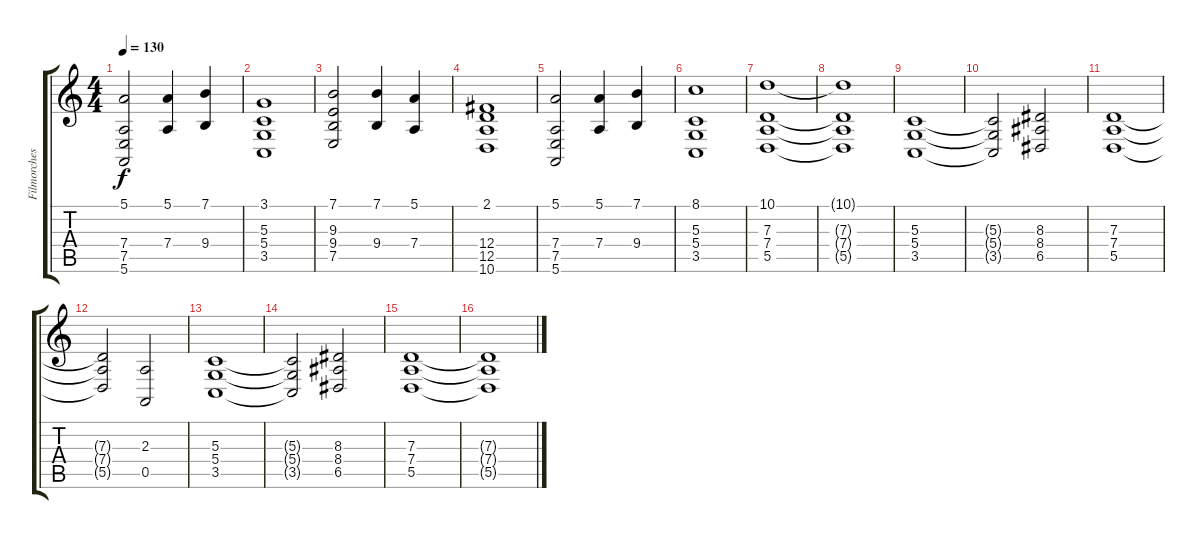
\track ("Filmorchestra Babelsberg" "Filmorches") {instrument stringensemble1}
\staff {score tabs}
\tuning (E4 B3 G3 D3 A2 E2) {hide}
\ts (4 4)
\tempo 130
\clef g2
\ks c
(5.1 7.4 7.5 5.6).2{dy f instrument stringensemble1} (5.1 7.4).4 (7.1 9.4).4 |
(3.1 5.3 5.4 3.5).1 |
(7.1 9.3 9.4 7.5).2 (7.1 9.4).4 (5.1 7.4).4 |
(2.1 12.4 12.5 10.6).1 |
(5.1 7.4 7.5 5.6).2{instrument stringensemble1} (5.1 7.4).4 (7.1 9.4).4 |
(8.1 5.3 5.4 3.5).1 |
(10.1 7.3 7.4 5.5).1 |
(10.1{t} 7.3{t} 7.4{t} 5.5{t}).1 |
(5.3 5.4 3.5).1 |
(5.3{t} 5.4{t} 3.5{t}).2 (8.3 8.4 6.5).2 |
(7.3 7.4 5.5).1 |
(7.3{t} 7.4{t} 5.5{t}).2 (2.3 0.5).2 |
(5.3 5.4 3.5).1 |
(5.3{t} 5.4{t} 3.5{t}).2 (8.3 8.4 6.5).2 |
(7.3 7.4 5.5).1 |
(7.3{t} 7.4{t} 5.5{t}).1
